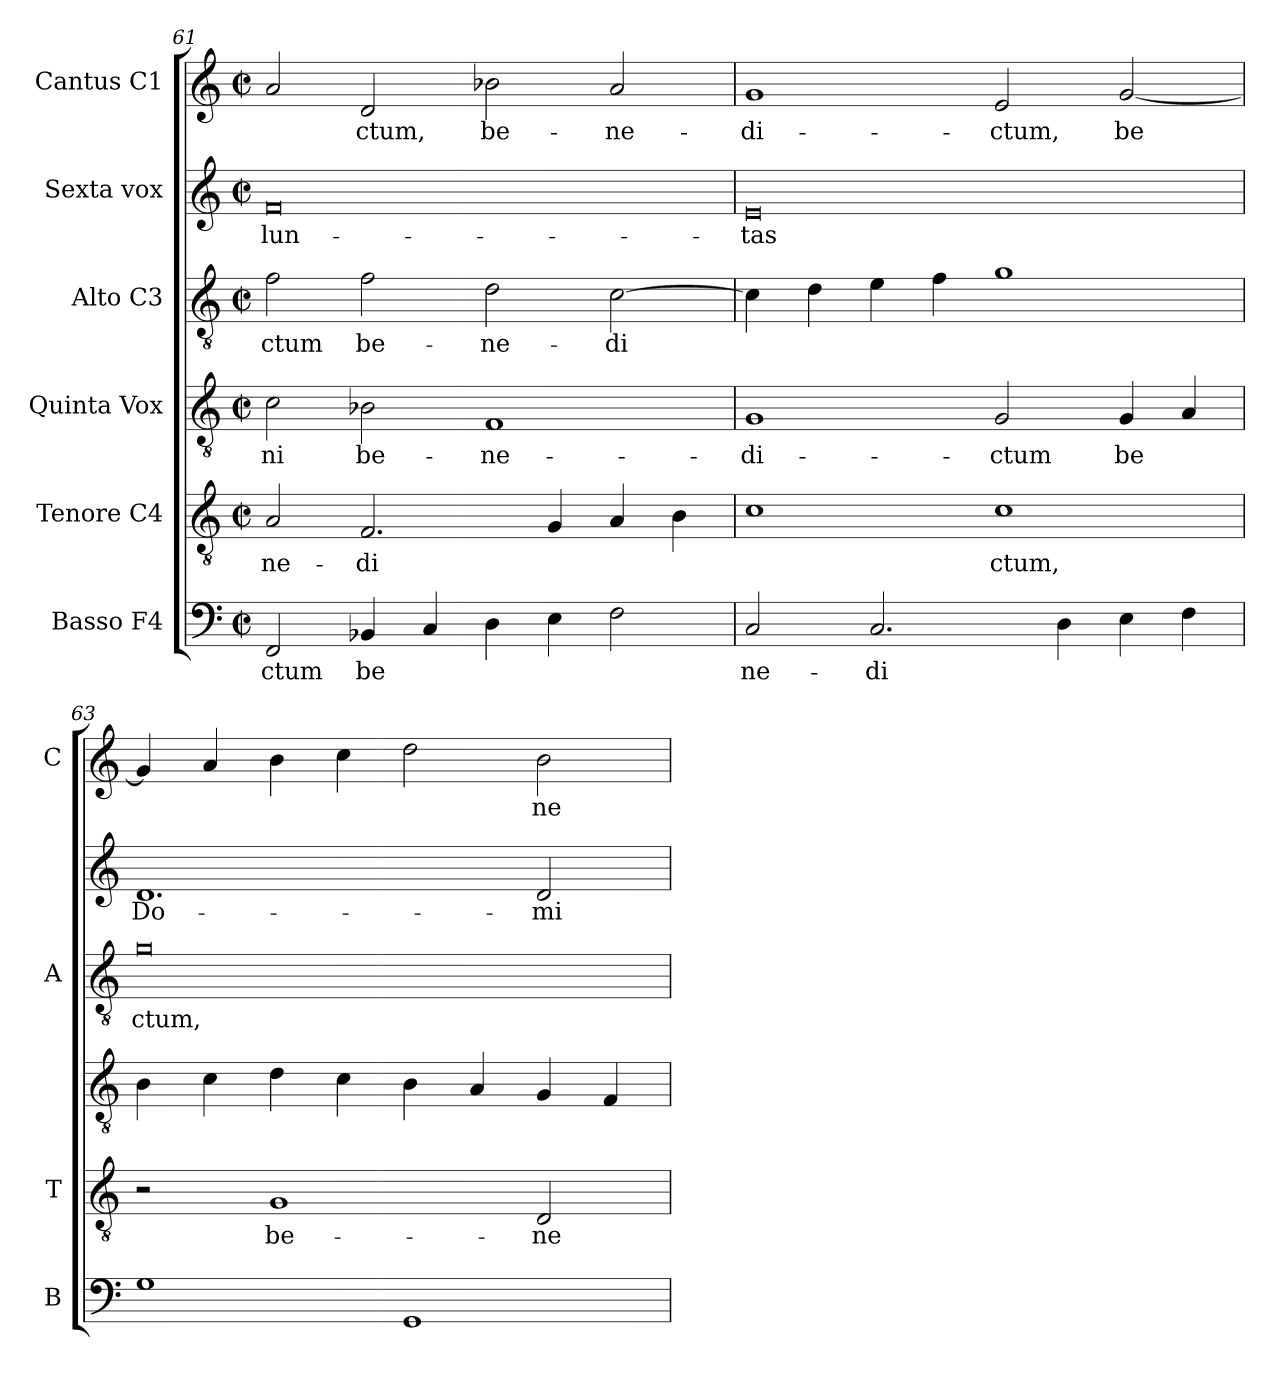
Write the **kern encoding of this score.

**kern	**text	**kern	**text	**kern	**text	**kern	**text	**kern	**text	**kern	**text
*part6	*part6	*part5	*part5	*part4	*part4	*part3	*part3	*part2	*part2	*part1	*part1
*staff6	*staff6	*staff5	*staff5	*staff4	*staff4	*staff3	*staff3	*staff2	*staff2	*staff1	*staff1
*I"Basso  F4	*	*I"Tenore  C4	*	*I"Quinta  Vox	*	*I"Alto  C3	*	*I"Sexta  vox	*	*I"Cantus  C1	*
*I'B	*	*I'T	*	*	*	*I'A	*	*	*	*I'C	*
*clefF4	*	*clefGv2	*	*clefGv2	*	*clefGv2	*	*clefG2	*	*clefG2	*
*k[]	*	*k[]	*	*k[]	*	*k[]	*	*k[]	*	*k[]	*
*C:	*	*C:	*	*C:	*	*C:	*	*C:	*	*C:	*
*M2/2	*	*M2/2	*	*M2/2	*	*M2/2	*	*M2/2	*	*M2/2	*
*met(c|)	*	*met(c|)	*	*met(c|)	*	*met(c|)	*	*met(c|)	*	*met(c|)	*
=61	=61	=61	=61	=61	=61	=61	=61	=61	=61	=61	=61
!	!LO:LY:b:cj	!	!LO:LY:b:cj	!	!LO:LY:b:cj	!	!LO:LY:b:cj	!	!LO:LY:b:cj	!	!LO:LY:b:cj
2FF/	-ctum	2A/	-ne-	2c\	-ni	2f\	-ctum	0f	-lun-	2a/	--
!	!LO:LY:b:cj	!	!LO:LY:b:cj	!	!LO:LY:b:cj	!	!LO:LY:b:cj	!	!	!	!LO:LY:b:cj
4BB-X/	be-	2.F/	-di-	2B-X\	be-	2f\	be-	.	.	2d/	-ctum,
!	!LO:LY:b:cj	!	!	!	!	!	!	!	!	!	!
4C/	--	.	.	.	.	.	.	.	.	.	.
!	!LO:LY:b:cj	!	!	!	!LO:LY:b:cj	!	!LO:LY:b:cj	!	!	!	!LO:LY:b:cj
4D\	--	.	.	1F	-ne-	2d\	-ne-	.	.	2b-X\	be-
!	!LO:LY:b:cj	!	!LO:LY:b:cj	!	!	!	!	!	!	!	!
4E\	--	4G/	--	.	.	.	.	.	.	.	.
!	!LO:LY:b:cj	!	!LO:LY:b:cj	!	!	!	!LO:LY:b:cj	!	!	!	!LO:LY:b:cj
2F\	--	4A/	--	.	.	[<2c\	-di-	.	.	2a/	-ne-
!	!	!	!LO:LY:b:cj	!	!	!	!	!	!	!	!
.	.	4B\	--	.	.	.	.	.	.	.	.
!!LO:PB:g=z
=62	=62	=62	=62	=62	=62	=62	=62	=62	=62	=62	=62
!	!LO:LY:b:cj	!	!LO:LY:b:cj	!	!LO:LY:b:cj	!	!LO:LY:b:cj	!	!LO:LY:b:cj	!	!LO:LY:b:cj
2C/	-ne-	1c	--	1G	-di-	4c\]	--	0e	-tas	1g	-di-
!	!	!	!	!	!	!	!LO:LY:b:cj	!	!	!	!
.	.	.	.	.	.	4d\	--	.	.	.	.
!	!LO:LY:b:cj	!	!	!	!	!	!LO:LY:b:cj	!	!	!	!
2.C/	-di-	.	.	.	.	4e\	--	.	.	.	.
!	!	!	!	!	!	!	!LO:LY:b:cj	!	!	!	!
.	.	.	.	.	.	4f\	--	.	.	.	.
!	!	!	!LO:LY:b:cj	!	!LO:LY:b:cj	!	!LO:LY:b:cj	!	!	!	!LO:LY:b:cj
.	.	1c	-ctum,	2G/	-ctum	1g	--	.	.	2e/	-ctum,
!	!LO:LY:b:cj	!	!	!	!	!	!	!	!	!	!
4D\	--	.	.	.	.	.	.	.	.	.	.
!	!LO:LY:b:cj	!	!	!	!LO:LY:b:cj	!	!	!	!	!	!LO:LY:b:cj
4E\	--	.	.	4G/	be-	.	.	.	.	[<2g/	be-
!	!LO:LY:b:cj	!	!	!	!LO:LY:b:cj	!	!	!	!	!	!
4F\	--	.	.	4A/	--	.	.	.	.	.	.
=63	=63	=63	=63	=63	=63	=63	=63	=63	=63	=63	=63
!	!LO:LY:b:cj	!	!	!	!LO:LY:b:cj	!	!LO:LY:b:cj	!	!LO:LY:b:cj	!	!LO:LY:b:cj
1G	--	2r	.	4B\	--	0g	-ctum,	1.d	Do-	4g/]	--
!	!	!	!	!	!LO:LY:b:cj	!	!	!	!	!	!LO:LY:b:cj
.	.	.	.	4c\	--	.	.	.	.	4a/	--
!	!	!	!LO:LY:b:cj	!	!LO:LY:b:cj	!	!	!	!	!	!LO:LY:b:cj
.	.	1G	be-	4d\	--	.	.	.	.	4b\	--
!	!	!	!	!	!LO:LY:b:cj	!	!	!	!	!	!LO:LY:b:cj
.	.	.	.	4c\	--	.	.	.	.	4cc\	--
!	!LO:LY:b:cj	!	!	!	!LO:LY:b:cj	!	!	!	!	!	!LO:LY:b:cj
1GG	--	.	.	4B\	--	.	.	.	.	2dd\	--
!	!	!	!	!	!LO:LY:b:cj	!	!	!	!	!	!
.	.	.	.	4A/	--	.	.	.	.	.	.
!	!	!	!LO:LY:b:cj	!	!LO:LY:b:cj	!	!	!	!LO:LY:b:cj	!	!LO:LY:b:cj
.	.	2D/	-ne-	4G/	--	.	.	2d/	-mi-	2b\	-ne
!	!	!	!	!	!LO:LY:b:cj	!	!	!	!	!	!
.	.	.	.	4F/	--	.	.	.	.	.	.
=	=	=	=	=	=	=	=	=	=	=	=
*-	*-	*-	*-	*-	*-	*-	*-	*-	*-	*-	*-
